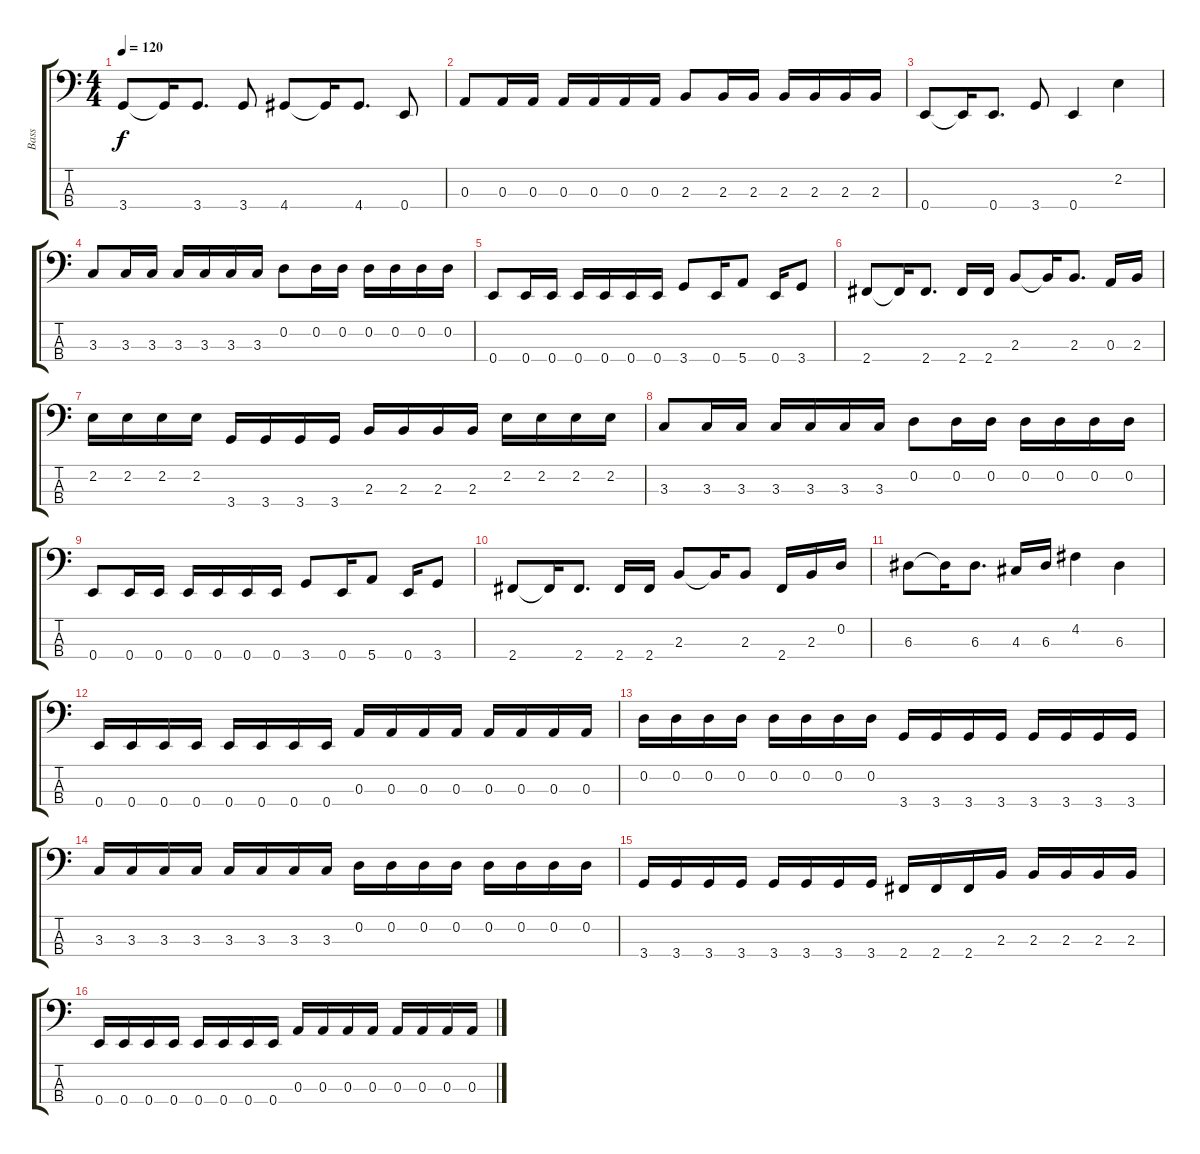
\track ("Bass" "Bass") {instrument electricbasspick}
\staff {score tabs}
\tuning (G2 D2 A1 E1) {hide}
\ts (4 4)
\tempo 120
\clef f4
\ks c
3.4.8{dy f} 3.4{t}.16 3.4.8{d} 3.4.8 4.4.8 4.4{t}.16 4.4.8{d} 0.4.8 |
0.3.8 0.3.16 0.3.16 0.3.16 0.3.16 0.3.16 0.3.16 2.3.8 2.3.16 2.3.16 2.3.16 2.3.16 2.3.16 2.3.16 |
0.4.8 0.4{t}.16 0.4.8{d} 3.4.8 0.4.4 2.2.4 |
3.3.8 3.3.16 3.3.16 3.3.16 3.3.16 3.3.16 3.3.16 0.2.8 0.2.16 0.2.16 0.2.16 0.2.16 0.2.16 0.2.16 |
0.4.8 0.4.16 0.4.16 0.4.16 0.4.16 0.4.16 0.4.16 3.4.8 0.4.16 5.4.8 0.4.16 3.4.8 |
2.4.8 2.4{t}.16 2.4.8{d} 2.4.16 2.4.16 2.3.8 2.3{t}.16 2.3.8{d} 0.3.16 2.3.16 |
2.2.16 2.2.16 2.2.16 2.2.16 3.4.16 3.4.16 3.4.16 3.4.16 2.3.16 2.3.16 2.3.16 2.3.16 2.2.16 2.2.16 2.2.16 2.2.16 |
3.3.8 3.3.16 3.3.16 3.3.16 3.3.16 3.3.16 3.3.16 0.2.8 0.2.16 0.2.16 0.2.16 0.2.16 0.2.16 0.2.16 |
0.4.8 0.4.16 0.4.16 0.4.16 0.4.16 0.4.16 0.4.16 3.4.8 0.4.16 5.4.8 0.4.16 3.4.8 |
2.4.8 2.4{t}.16 2.4.8{d} 2.4.16 2.4.16 2.3.8 2.3{t}.16 2.3.8 2.4.16 2.3.16 0.2.16 |
6.3.8 6.3{t}.16 6.3.8{d} 4.3.16 6.3.16 4.2.4 6.3.4 |
0.4.16 0.4.16 0.4.16 0.4.16 0.4.16 0.4.16 0.4.16 0.4.16 0.3.16 0.3.16 0.3.16 0.3.16 0.3.16 0.3.16 0.3.16 0.3.16 |
0.2.16 0.2.16 0.2.16 0.2.16 0.2.16 0.2.16 0.2.16 0.2.16 3.4.16 3.4.16 3.4.16 3.4.16 3.4.16 3.4.16 3.4.16 3.4.16 |
3.3.16 3.3.16 3.3.16 3.3.16 3.3.16 3.3.16 3.3.16 3.3.16 0.2.16 0.2.16 0.2.16 0.2.16 0.2.16 0.2.16 0.2.16 0.2.16 |
3.4.16 3.4.16 3.4.16 3.4.16 3.4.16 3.4.16 3.4.16 3.4.16 2.4.16 2.4.16 2.4.16 2.3.16 2.3.16 2.3.16 2.3.16 2.3.16 |
0.4.16 0.4.16 0.4.16 0.4.16 0.4.16 0.4.16 0.4.16 0.4.16 0.3.16 0.3.16 0.3.16 0.3.16 0.3.16 0.3.16 0.3.16 0.3.16
